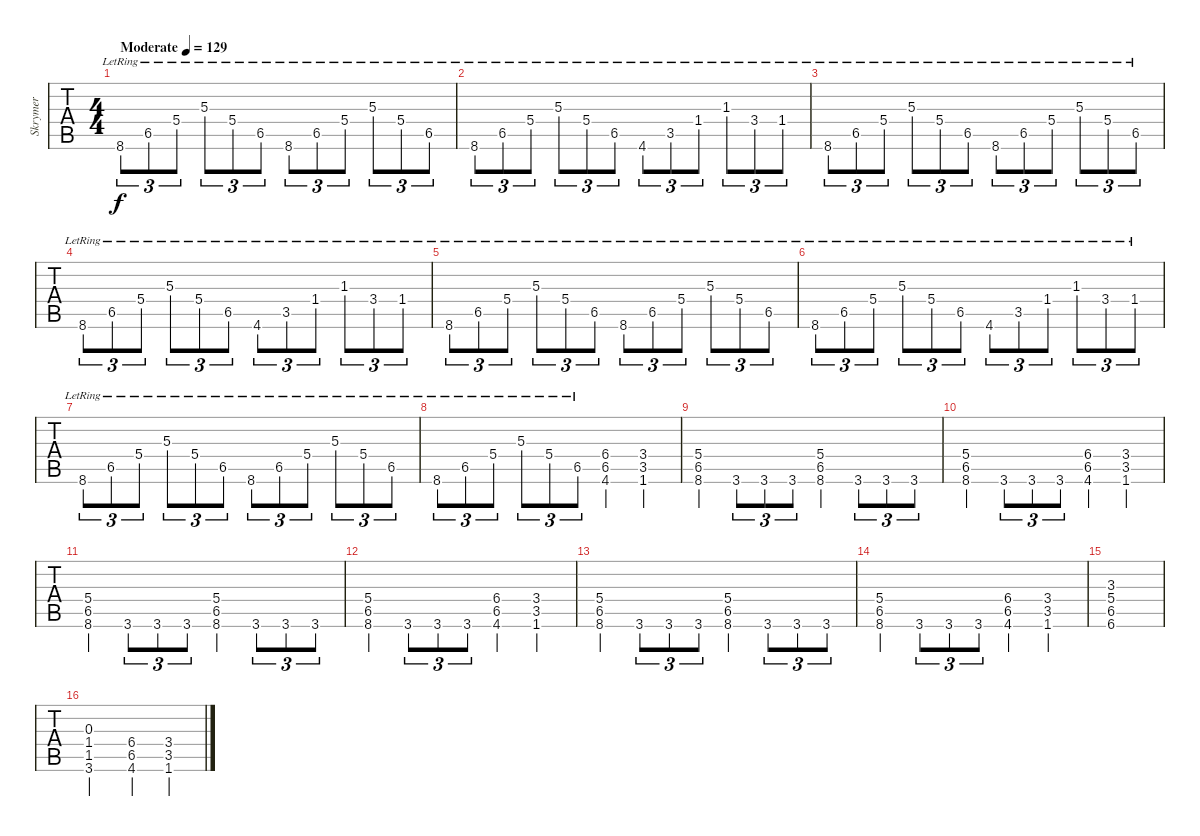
\track ("Skrymer" "Skrymer") {instrument distortionguitar}
\staff {tabs}
\tuning (E4 B3 G3 D3 A2 E2) {hide}
\ts (4 4)
\tempo (129 "Moderate")
\clef g2
\ks c
8.6{lr}.8{tu (3 2) dy f instrument distortionguitar} 6.5{lr}.8{tu (3 2)} 5.4{lr}.8{tu (3 2)} 5.3{lr}.8{tu (3 2)} 5.4{lr}.8{tu (3 2)} 6.5{lr}.8{tu (3 2)} 8.6{lr}.8{tu (3 2)} 6.5{lr}.8{tu (3 2)} 5.4{lr}.8{tu (3 2)} 5.3{lr}.8{tu (3 2)} 5.4{lr}.8{tu (3 2)} 6.5{lr}.8{tu (3 2)} |
8.6{lr}.8{tu (3 2)} 6.5{lr}.8{tu (3 2)} 5.4{lr}.8{tu (3 2)} 5.3{lr}.8{tu (3 2)} 5.4{lr}.8{tu (3 2)} 6.5{lr}.8{tu (3 2)} 4.6{lr}.8{tu (3 2)} 3.5{lr}.8{tu (3 2)} 1.4{lr}.8{tu (3 2)} 1.3{lr}.8{tu (3 2)} 3.4{lr}.8{tu (3 2)} 1.4{lr}.8{tu (3 2)} |
8.6{lr}.8{tu (3 2)} 6.5{lr}.8{tu (3 2)} 5.4{lr}.8{tu (3 2)} 5.3{lr}.8{tu (3 2)} 5.4{lr}.8{tu (3 2)} 6.5{lr}.8{tu (3 2)} 8.6{lr}.8{tu (3 2)} 6.5{lr}.8{tu (3 2)} 5.4{lr}.8{tu (3 2)} 5.3{lr}.8{tu (3 2)} 5.4{lr}.8{tu (3 2)} 6.5{lr}.8{tu (3 2)} |
8.6{lr}.8{tu (3 2)} 6.5{lr}.8{tu (3 2)} 5.4{lr}.8{tu (3 2)} 5.3{lr}.8{tu (3 2)} 5.4{lr}.8{tu (3 2)} 6.5{lr}.8{tu (3 2)} 4.6{lr}.8{tu (3 2)} 3.5{lr}.8{tu (3 2)} 1.4{lr}.8{tu (3 2)} 1.3{lr}.8{tu (3 2)} 3.4{lr}.8{tu (3 2)} 1.4{lr}.8{tu (3 2)} |
8.6{lr}.8{tu (3 2)} 6.5{lr}.8{tu (3 2)} 5.4{lr}.8{tu (3 2)} 5.3{lr}.8{tu (3 2)} 5.4{lr}.8{tu (3 2)} 6.5{lr}.8{tu (3 2)} 8.6{lr}.8{tu (3 2)} 6.5{lr}.8{tu (3 2)} 5.4{lr}.8{tu (3 2)} 5.3{lr}.8{tu (3 2)} 5.4{lr}.8{tu (3 2)} 6.5{lr}.8{tu (3 2)} |
8.6{lr}.8{tu (3 2)} 6.5{lr}.8{tu (3 2)} 5.4{lr}.8{tu (3 2)} 5.3{lr}.8{tu (3 2)} 5.4{lr}.8{tu (3 2)} 6.5{lr}.8{tu (3 2)} 4.6{lr}.8{tu (3 2)} 3.5{lr}.8{tu (3 2)} 1.4{lr}.8{tu (3 2)} 1.3{lr}.8{tu (3 2)} 3.4{lr}.8{tu (3 2)} 1.4{lr}.8{tu (3 2)} |
8.6{lr}.8{tu (3 2)} 6.5{lr}.8{tu (3 2)} 5.4{lr}.8{tu (3 2)} 5.3{lr}.8{tu (3 2)} 5.4{lr}.8{tu (3 2)} 6.5{lr}.8{tu (3 2)} 8.6{lr}.8{tu (3 2)} 6.5{lr}.8{tu (3 2)} 5.4{lr}.8{tu (3 2)} 5.3{lr}.8{tu (3 2)} 5.4{lr}.8{tu (3 2)} 6.5{lr}.8{tu (3 2)} |
8.6{lr}.8{tu (3 2)} 6.5{lr}.8{tu (3 2)} 5.4{lr}.8{tu (3 2)} 5.3{lr}.8{tu (3 2)} 5.4{lr}.8{tu (3 2)} 6.5{lr}.8{tu (3 2)} (6.4 6.5 4.6).4{volume 16} (3.4 3.5 1.6).4 |
(5.4 6.5 8.6).4{volume 12} 3.6.8{tu (3 2)} 3.6.8{tu (3 2)} 3.6.8{tu (3 2)} (5.4 6.5 8.6).4 3.6.8{tu (3 2)} 3.6.8{tu (3 2)} 3.6.8{tu (3 2)} |
(5.4 6.5 8.6).4 3.6.8{tu (3 2)} 3.6.8{tu (3 2)} 3.6.8{tu (3 2)} (6.4 6.5 4.6).4 (3.4 3.5 1.6).4 |
(5.4 6.5 8.6).4 3.6.8{tu (3 2)} 3.6.8{tu (3 2)} 3.6.8{tu (3 2)} (5.4 6.5 8.6).4 3.6.8{tu (3 2)} 3.6.8{tu (3 2)} 3.6.8{tu (3 2)} |
(5.4 6.5 8.6).4 3.6.8{tu (3 2)} 3.6.8{tu (3 2)} 3.6.8{tu (3 2)} (6.4 6.5 4.6).4 (3.4 3.5 1.6).4 |
(5.4 6.5 8.6).4 3.6.8{tu (3 2)} 3.6.8{tu (3 2)} 3.6.8{tu (3 2)} (5.4 6.5 8.6).4 3.6.8{tu (3 2)} 3.6.8{tu (3 2)} 3.6.8{tu (3 2)} |
(5.4 6.5 8.6).4 3.6.8{tu (3 2)} 3.6.8{tu (3 2)} 3.6.8{tu (3 2)} (6.4 6.5 4.6).4 (3.4 3.5 1.6).4 |
(3.3 5.4 6.5 6.6).1 |
(0.3 1.4 1.5 3.6).2 (6.4 6.5 4.6).4 (3.4 3.5 1.6).4
